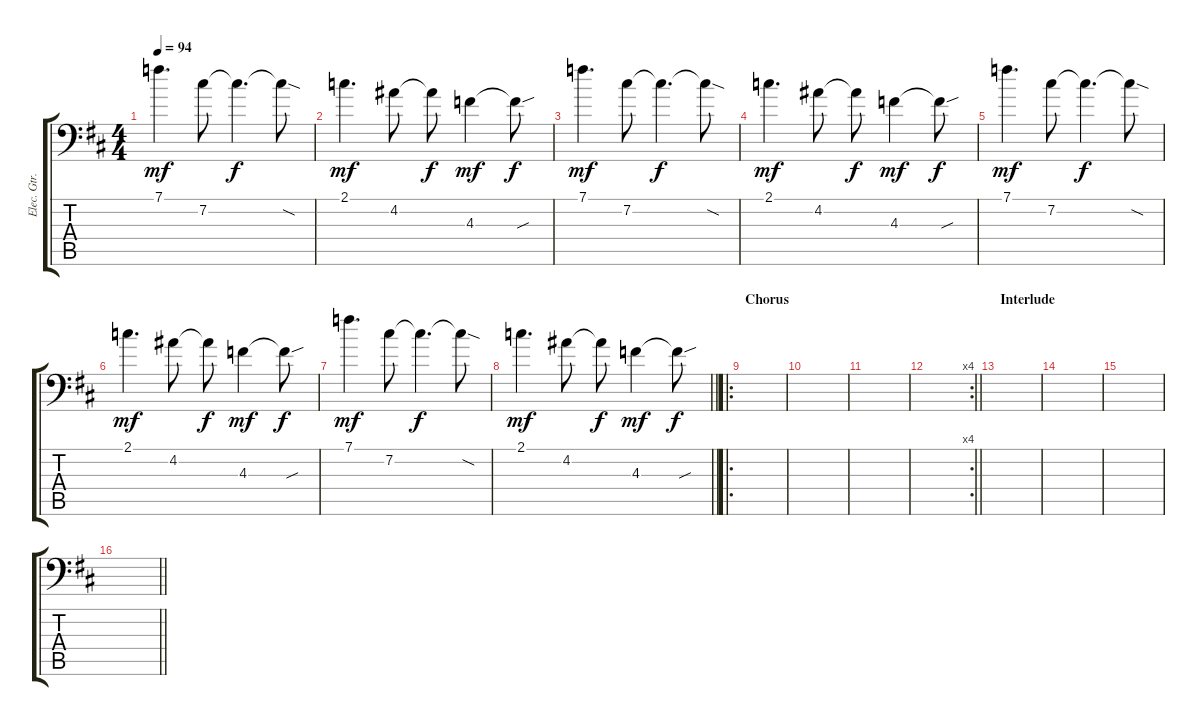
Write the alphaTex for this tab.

\track ("Elec. Gtr. 2" "Elec. Gtr.") {instrument electricguitarclean}
\staff {score tabs}
\tuning (Bb3 Gb3 Db3 Bb2 Eb2 Ab1) {hide}
\ts (4 4)
\tempo 94
\clef f4
\ks d
7.1.4{d dy mf} 7.2.8 7.2{t}.4{d dy f} 7.2{sod t}.8 |
2.1.4{d dy mf} 4.2.8 4.2{t}.8{dy f} 4.3.4{dy mf} 4.3{sou t}.8{dy f} |
7.1.4{d dy mf} 7.2.8 7.2{t}.4{d dy f} 7.2{sod t}.8 |
2.1.4{d dy mf} 4.2.8 4.2{t}.8{dy f} 4.3.4{dy mf} 4.3{sou t}.8{dy f} |
7.1.4{d dy mf} 7.2.8 7.2{t}.4{d dy f} 7.2{sod t}.8 |
2.1.4{d dy mf} 4.2.8 4.2{t}.8{dy f} 4.3.4{dy mf} 4.3{sou t}.8{dy f} |
7.1.4{d dy mf} 7.2.8 7.2{t}.4{d dy f} 7.2{sod t}.8 |
\barLineRight lightlight
2.1.4{d dy mf} 4.2.8 4.2{t}.8{dy f} 4.3.4{dy mf} 4.3{sou t}.8{dy f} |
\ro
\section ("" "Chorus")
|
|
|
\rc 4
\barLineRight lightlight
|
\section ("" "Interlude")
|
|
|
\barLineRight lightlight
